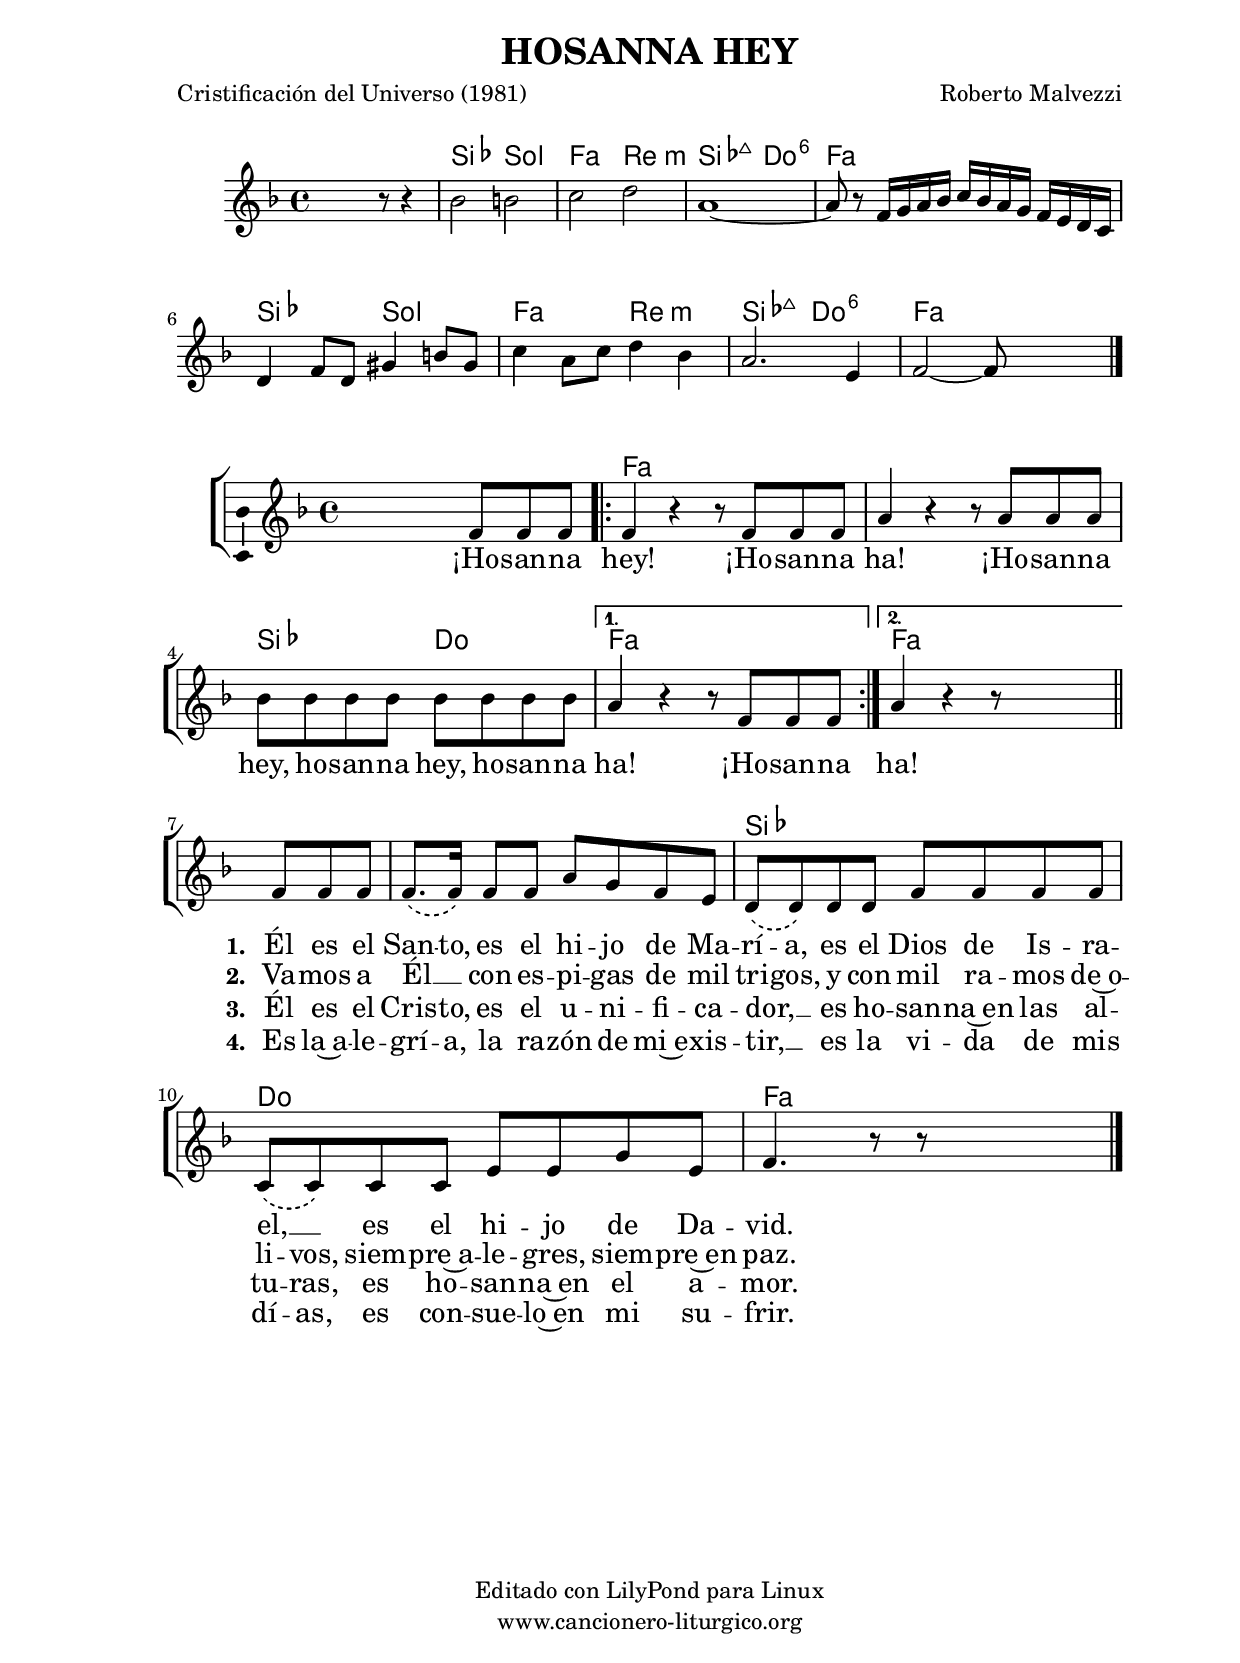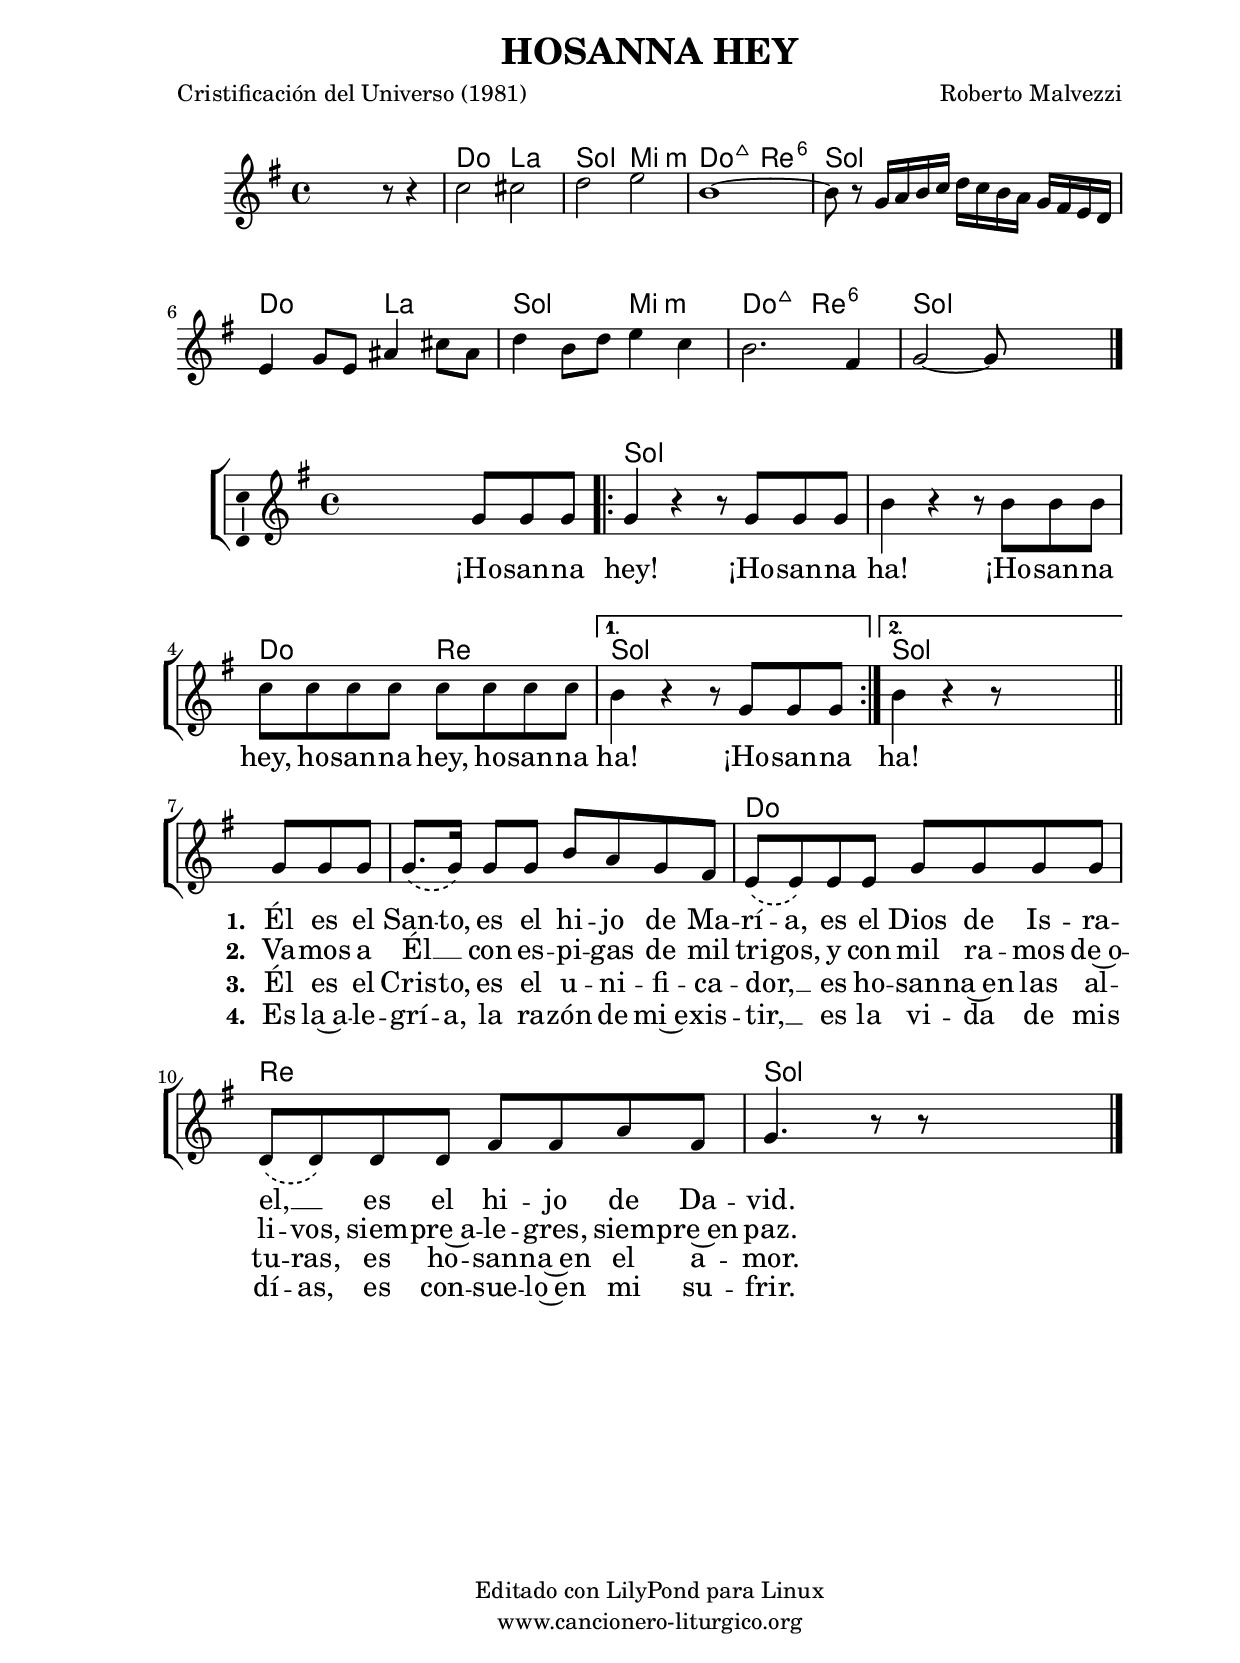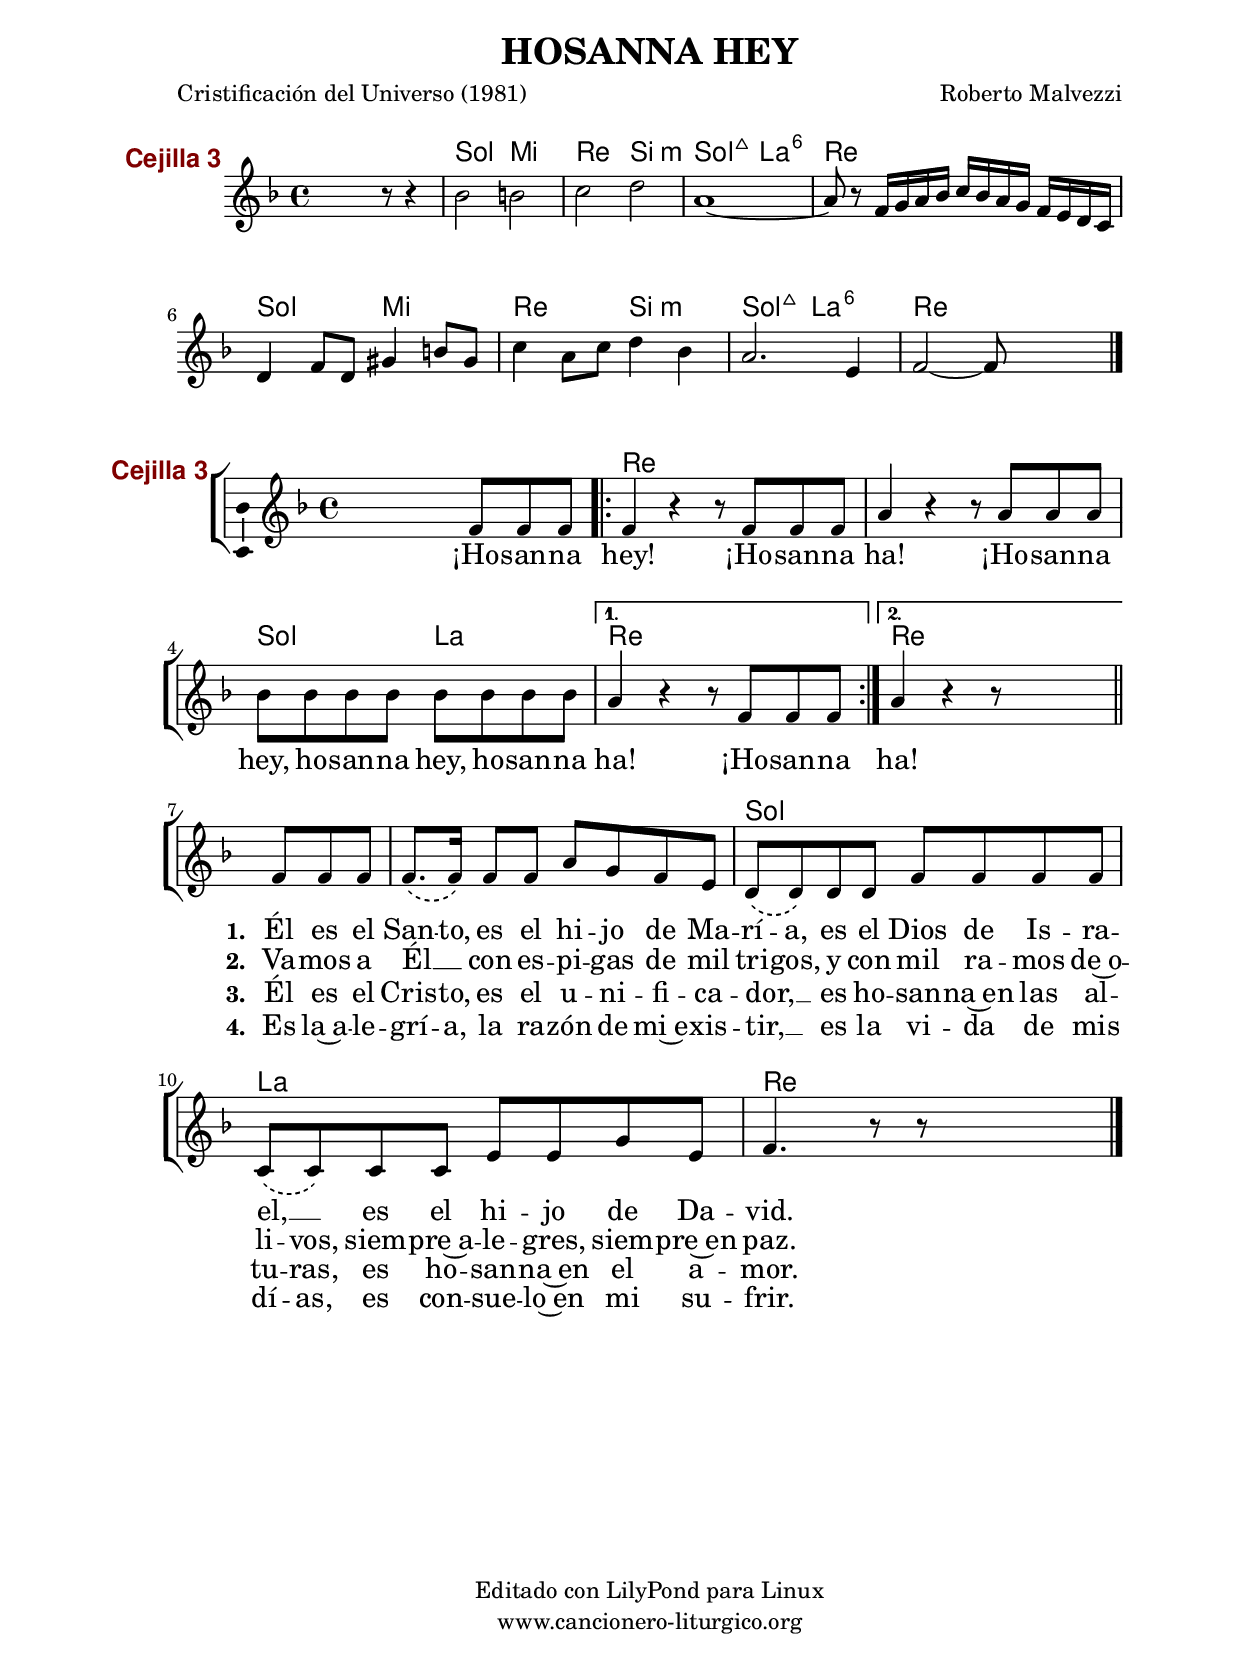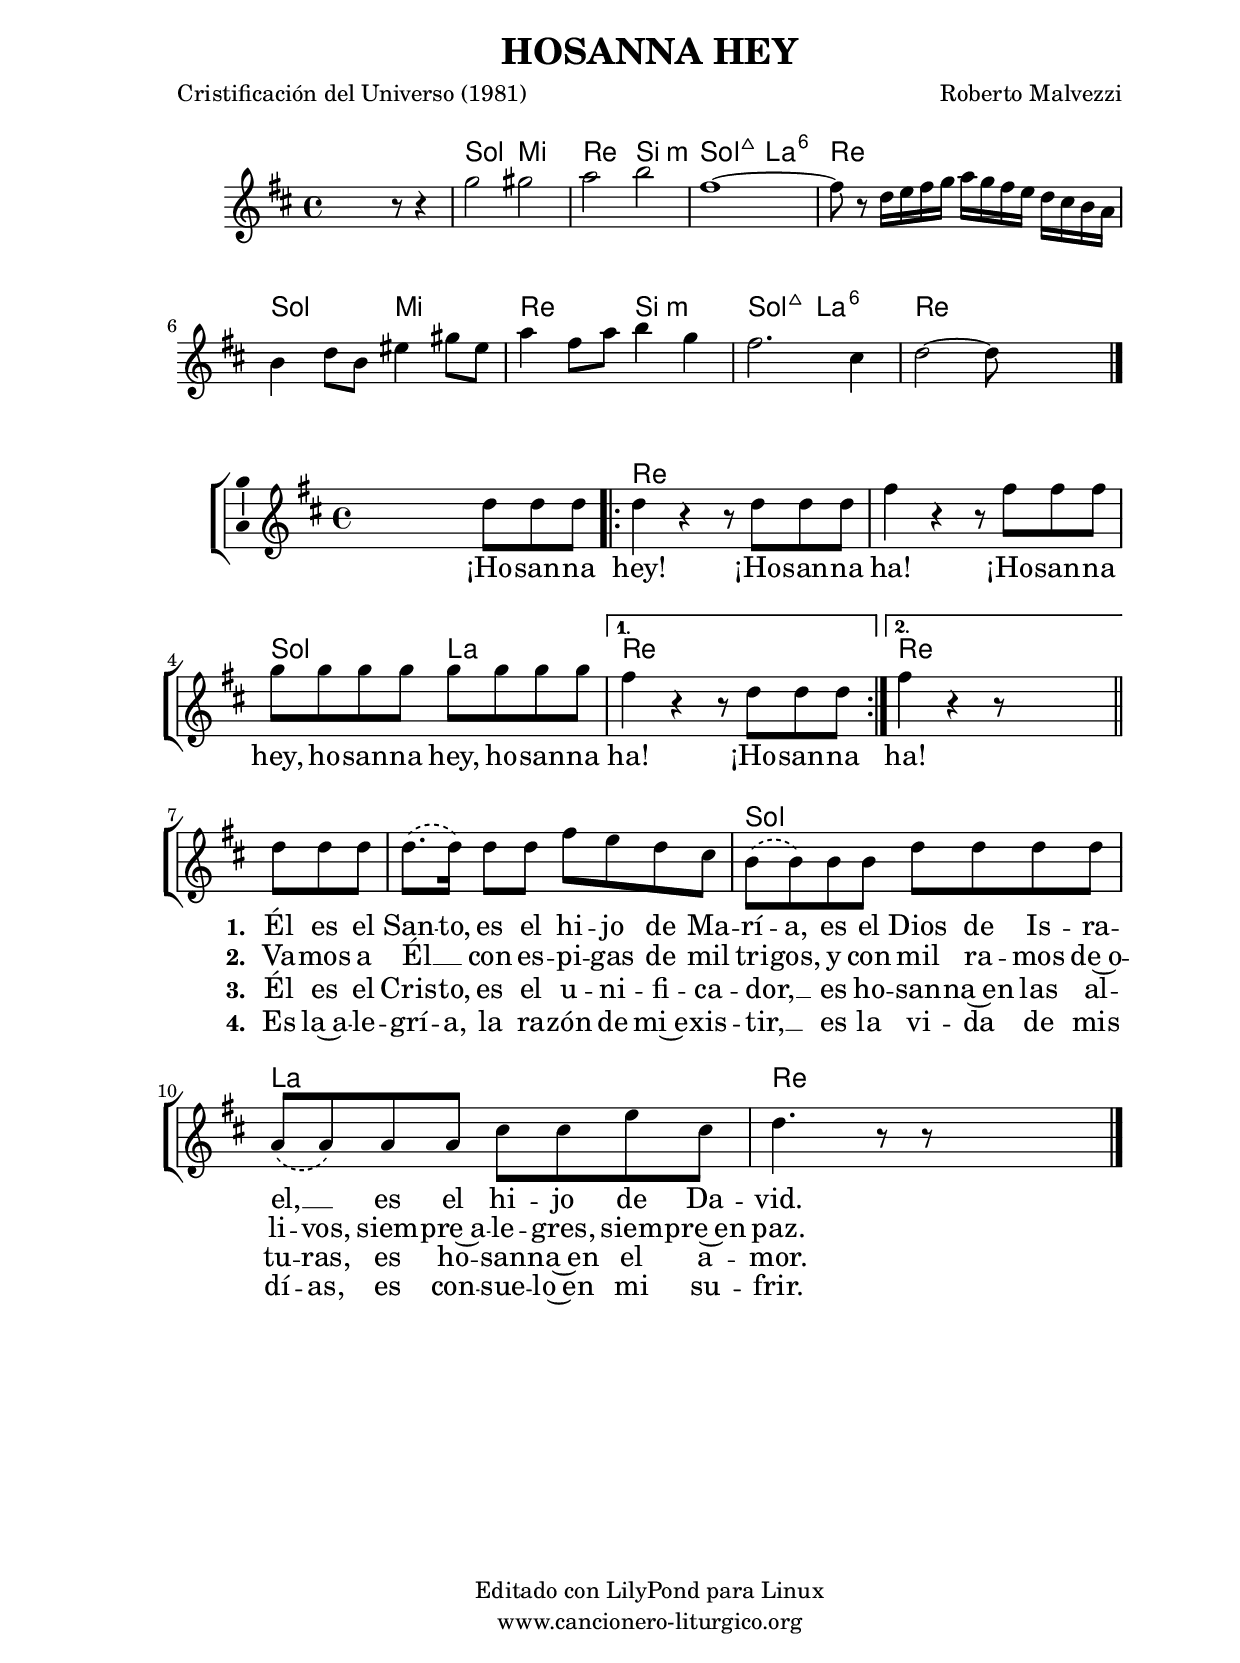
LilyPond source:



%versión de lilypond para la que se ha escrito esta partitura:
\version "2.16.0"

	%Tamaño papel
	#(set-default-paper-size "a4")
	%Tamaño partitura
	#(set-global-staff-size 20)
	%No responde al pulsar sobre una nota
	#(ly:set-option 'point-and-click #f)

%parámetros del encabezamiento:
\header {
	title = "HOSANNA HEY"
	subtitle = ""
	composer = "Roberto Malvezzi"
	poet = "Cristificación del Universo (1981)"
%	meter = "Tono original: Sol M"
	arranger = ""
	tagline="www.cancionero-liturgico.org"
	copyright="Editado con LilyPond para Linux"
	tiempo = ""
	usos = ""
	letra = ""
	}

%parámetros asociados al papel:
\paper  {
	oddHeaderMarkup = \markup {\fill-line { \on-the-fly #not-first-page \fromproperty #'header:title \on-the-fly #not-first-page \fromproperty #'header:composer }}
	evenHeaderMarkup = \markup {\fill-line { \fromproperty #'header:composer \fromproperty #'header:title }}
	#(set-paper-size "a4")
	print-page-number = ##f
	first-page-number = 1
	print-first-page-number = ##f
%	head-separation = 3.0 \cm
	top-margin = 2.0 \cm
	bottom-margin = 0.5\cm
%%%	bottom-margin = -2.0\cm
	left-margin = 3.0 \cm
	line-width = 16.0 \cm 
	indent = 8\mm
	interscoreline = 2.\mm
	between-system-space = 15\mm
%	para que las partituras no llenen la hoja:
	ragged-bottom = ##t
%	idem para la última hoja:
	ragged-last-bottom = ##f
%	para que las partituras llenen el ancho del papel:
	ragged-last = ##f
	after-title-space = 2.5 \cm
%page-count=1
%system-count=8

	%Flexible Vertical Spacing
%	markup-markup-spacing =
%	#'((basic-distance . 15) (minimum-distance . 15) (padding . 3))
	markup-system-spacing =
	#'((basic-distance . 15) (minimum-distance . 15) (padding . 3))
	system-system-spacing =
	#'((basic-distance . 15) (minimum-distance . 15) (padding . 3))
	score-system-spacing =
	#'((basic-distance . 15) (minimum-distance . 15) (padding . 5))
%	top-system-spacing = % header
%	#'((basic-distance . 8) (minimum-distance . 0) (padding . 0))
%	top-markup-spacing =
%	#'((basic-distance . 20) (minimum-distance . 20) (padding . 0))
	last-bottom-spacing = % footer
	#'((basic-distance . 5) (minimum-distance . 5) (padding . 0))
%	score-markup-spacing =
%	#'((basic-distance . 16) (minimum-distance . 13) (padding . 0))

	}


%parámetros que afectan a toda la partitura:
global =  {
	%clave de sol (G):
	\clef G
	%armadura:
	\transpose c f
	\key c \major
	\tempo 4=135
	\set Score.tempoHideNote = ##t
	}


acordesintro = {
	\italianChords
	\chordmode {
\transpose c f
{

s1
f2 d c a:m f:7+ g:6 c s f d
c2 a:m f:7+ g:6 c s

	}
	}
}

acordes = {
	\italianChords
	\chordmode {
\transpose c f
{

s1

\repeat volta 2 {
c1 c f2 g
}

\alternative {
{
c1
}
{
c1
}
}

s1
c1 f g c

	}
	}
}

melodiaintro = 
\transpose c f
{
	\relative c'{
	\time 4/4

s2 s8 r8 r4
f2 fis
g2 a
e1~
e8 r8 c16 d e f g f e d c b a g
a4 c8 a dis4 fis8 dis
g4 e8 g a4 f
e2. b4
c2~c8 s8 s4

	\bar "|."
	}
	}


melodia = 
\transpose c f
{
	\relative c'{
	\time 4/4

\phrasingSlurDashed

s2 s8 c8 c c
\repeat volta 2 {
c4 r4 r8 c8 c c
e4 r4 r8 e8 e e
f8 f f f f f f f
}
\alternative {
{
e4 r4 r8 c8 c c
}
{
e4 r4 r8 s8 s4
}
}

\bar "||"
\break

s2 s8 c8 c c
c8. \(c16\) c8 c e d c b
a8 \(a\) a a c c c c
g8 \(g\) g g b b d b
c4. r8 r8 s8 s4

	\bar "|."
	}
	}


texto = \lyricmode {
¡Ho -- san -- na hey! ¡Ho -- san -- na ha!
¡Ho -- san -- na hey, ho -- san -- na hey, ho -- san -- na ha!
¡Ho -- san -- na
ha!

\set stanza =#"1. " Él es el San -- to, es el hi -- jo de Ma -- rí -- a,
es el Dios de Is -- ra -- el, __ _ es el hi -- jo de Da -- vid.

	}

textodos = \lyricmode {
\skip 1 \skip 1 \skip 1 \skip 1 \skip 1 \skip 1 \skip 1 \skip 1
\skip 1 \skip 1 \skip 1 \skip 1 \skip 1 \skip 1 \skip 1 \skip 1
\skip 1 \skip 1 \skip 1 \skip 1 \skip 1 \skip 1 \skip 1 \skip 1

\set stanza =#"2. " Va -- mos a Él __ _ con es -- pi -- gas de mil tri -- gos,
y con mil ra -- mos de~o -- li -- vos, siem -- pre~a -- le -- gres, siem -- pre~en paz.

	}

textotres = \lyricmode {
\skip 1 \skip 1 \skip 1 \skip 1 \skip 1 \skip 1 \skip 1 \skip 1
\skip 1 \skip 1 \skip 1 \skip 1 \skip 1 \skip 1 \skip 1 \skip 1
\skip 1 \skip 1 \skip 1 \skip 1 \skip 1 \skip 1 \skip 1 \skip 1

\set stanza =#"3. " Él es el Cris -- to, es el u -- ni -- fi -- ca -- dor, __ _
es ho -- san -- na~en las al -- tu -- ras, es ho -- san -- na~en el a -- mor.

	}

textocuatro = \lyricmode {
\skip 1 \skip 1 \skip 1 \skip 1 \skip 1 \skip 1 \skip 1 \skip 1
\skip 1 \skip 1 \skip 1 \skip 1 \skip 1 \skip 1 \skip 1 \skip 1
\skip 1 \skip 1 \skip 1 \skip 1 \skip 1 \skip 1 \skip 1 \skip 1

\set stanza =#"4. " Es la~a -- le -- grí -- a, la ra -- zón de mi~e -- xis -- tir, __ _
es la vi -- da de mis dí -- as, es con -- sue -- lo~en mi su -- frir.

	}


acordesintroStaff = \context ChordNames = acordesintroStaff <<
	\set chordChanges = ##t
	\acordesintro
	>>

acordesStaff = \context ChordNames = acordesStaff <<
	\set chordChanges = ##t
	\acordes
	>>


%%%%%%%%%%%%%%%%%%%%%%%%%%%%%%%%%%% CEJILLA %%%%%%%%%%%%%%%%%%%%%%%%%%%%%%%%%%%
acordesintrocejilla = {
%%%	\override ChordNames.ChordName #'font-size = #-1
%%%	\override ChordNames.ChordName #'font-series = #'bold
	\transpose f d {
		\acordesintro
		}
	}

acordesintrocejillaStaff = \context ChordNames = acordesintrocejillaStaff <<
	\set Staff.instrumentName = \markup \with-color #darkred \larger \bold \sans "Cejilla 3"
	\set chordChanges = ##t
	\acordesintrocejilla
	>>
acordescejilla = {
%%%	\override ChordNames.ChordName #'font-size = #-1
%%%	\override ChordNames.ChordName #'font-series = #'bold
	\transpose f d {
		\acordes
		}
	}

acordescejillaStaff = \context ChordNames = acordescejillaStaff <<
	\set Staff.instrumentName = \markup \with-color #darkred \larger \bold \sans "Cejilla 3"
	\set chordChanges = ##t
	\acordescejilla
	>>
%%%%%%%%%%%%%%%%%%%%%%%%%%%%%%%%%%% CEJILLA %%%%%%%%%%%%%%%%%%%%%%%%%%%%%%%%%%%


vozintroStaff = \context Voice = vozintroStaff
<<
	\override Staff.StaffSymbol #'staff-space = #(magstep -0.35)
	\set Staff.midiInstrument = #"english horn"
	\set Staff.midiMinimumVolume = #0.7
	\set Staff.midiMaximumVolume = #0.9
	\global
	\melodiaintro
	>>

vozStaff = \context Voice = vozStaff
\with {\consists "Ambitus_engraver"}
<<
%	\set Staff.instrumentName = ""
%	\set Staff.shortInstrumentName = ""
%	\set Staff.midiInstrument = #"clarinet"
%	\set Staff.midiInstrument = #"cello"
%	\set Staff.midiInstrument = #"flute"
	\set Staff.midiInstrument = #"electric guitar (jazz)"
%	\set Staff.midiInstrument = #"english horn"
%	\set Staff.midiInstrument = #"violin"
%	\set Staff.midiInstrument = #"glockenspiel"
	\set Staff.midiMinimumVolume = #0.7
	\set Staff.midiMaximumVolume = #0.9
	\global
	\melodia
	>>

textoStaff = \context Lyrics = textoStaff <<
	\lyricsto vozStaff \texto
	>>

textodosStaff = \context Lyrics = textodosStaff <<
	\lyricsto vozStaff \textodos
	>>

textotresStaff = \context Lyrics = textotresStaff <<
	\lyricsto vozStaff \textotres
	>>

textocuatroStaff = \context Lyrics = textocuatroStaff <<
	\lyricsto vozStaff \textocuatro
	>>


\book {
	\score {
		\context ChoirStaff {
%			\override StaffGroup.SystemStartBracket #'collapse-height = #1
%			\override Score.SystemStartBar #'collapse-height = #1
			<<
			\acordesintroStaff
			\vozintroStaff
			>>
			}
		\layout {
	    		\context {
				\Lyrics
				\override LyricText #'font-size = #2
				}
	   		 \context {
				\Score
				\override StaffSymbol #'staff-space = #(magstep +3)
				}
			}
		}
	\score {
		\context ChoirStaff {
			\override StaffGroup.SystemStartBracket #'collapse-height = #1
			\override Score.SystemStartBar #'collapse-height = #1
			<<
			\acordesStaff
			\vozStaff
			\textoStaff
			\textodosStaff
			\textotresStaff
			\textocuatroStaff
			>>
			}
		\layout {
	    		\context {
				\Lyrics
				\override LyricText #'font-size = #2
				}
	   		 \context {
				\Score
				\override StaffSymbol #'staff-space = #(magstep +3)
				}
			}
		}
	\score {
		\unfoldRepeats
		\context ChoirStaff {
			<<
			\acordesintroStaff
			\vozintroStaff
			>>
			<<
			\acordesStaff
			\vozStaff
			>>
			}
		\midi {
	  		\context {
	  			\Score
				tempoWholesPerMinute = #(ly:make-moment 70 4)
				}
			}
		}
	}


%Partitura para guitarra
#(define output-suffix "G")
\book {
	\score {
		\context ChoirStaff {
%			\override StaffGroup.SystemStartBracket #'collapse-height = #1
%			\override Score.SystemStartBar #'collapse-height = #1
			<<
			\acordesintrocejillaStaff
			\vozintroStaff
			>>
			}
		\layout {
%%%%%%%%%%%%%%%%%%%%%%%%%%%%%%%%%%% CEJILLA %%%%%%%%%%%%%%%%%%%%%%%%%%%%%%%%%%%
			\context {
				\ChordNames \consists Instrument_name_engraver
				}
%%%%%%%%%%%%%%%%%%%%%%%%%%%%%%%%%%% CEJILLA %%%%%%%%%%%%%%%%%%%%%%%%%%%%%%%%%%%
	    		\context {
				\Lyrics
				\override LyricText #'font-size = #2
				}
	   		 \context {
				\Score
				\override StaffSymbol #'staff-space = #(magstep +3)
				}
			}
		}
	\score {
		\context ChoirStaff {
			\override StaffGroup.SystemStartBracket #'collapse-height = #1
			\override Score.SystemStartBar #'collapse-height = #1
			<<
			\acordescejillaStaff
			\vozStaff
			\textoStaff
			\textodosStaff
			\textotresStaff
			\textocuatroStaff
			>>
			}
		\layout {
%%%%%%%%%%%%%%%%%%%%%%%%%%%%%%%%%%% CEJILLA %%%%%%%%%%%%%%%%%%%%%%%%%%%%%%%%%%%
			\context {
				\ChordNames \consists Instrument_name_engraver
				}
%%%%%%%%%%%%%%%%%%%%%%%%%%%%%%%%%%% CEJILLA %%%%%%%%%%%%%%%%%%%%%%%%%%%%%%%%%%%
	    		\context {
				\Lyrics
				\override LyricText #'font-size = #2
				}
	   		 \context {
				\Score
				\override StaffSymbol #'staff-space = #(magstep +3)
				}
			}
		}
	}


#(define output-suffix "C")
\book {
	\score {
		\context ChoirStaff {
%			\override StaffGroup.SystemStartBracket #'collapse-height = #1
%			\override Score.SystemStartBar #'collapse-height = #1
\transpose c d
			<<
			\acordesintroStaff
			\vozintroStaff
			>>
			}
		\layout {
	    		\context {
				\Lyrics
				\override LyricText #'font-size = #2
				}
	   		 \context {
				\Score
				\override StaffSymbol #'staff-space = #(magstep +3)
				}
			}
		}
	\score {
		\context ChoirStaff {
			\override StaffGroup.SystemStartBracket #'collapse-height = #1
			\override Score.SystemStartBar #'collapse-height = #1
\transpose c d
			<<
			\acordesStaff
			\vozStaff
			\textoStaff
			\textodosStaff
			\textotresStaff
			\textocuatroStaff
			>>
			}
		\layout {
	    		\context {
				\Lyrics
				\override LyricText #'font-size = #2
				}
	   		 \context {
				\Score
				\override StaffSymbol #'staff-space = #(magstep +3)
				}
			}
		}
	}


#(define output-suffix "S")
\book {
	\score {
		\context ChoirStaff {
%			\override StaffGroup.SystemStartBracket #'collapse-height = #1
%			\override Score.SystemStartBar #'collapse-height = #1
\transpose c a
			<<
			\acordesintroStaff
			\vozintroStaff
			>>
			}
		\layout {
	    		\context {
				\Lyrics
				\override LyricText #'font-size = #2
				}
	   		 \context {
				\Score
				\override StaffSymbol #'staff-space = #(magstep +3)
				}
			}
		}
	\score {
		\context ChoirStaff {
			\override StaffGroup.SystemStartBracket #'collapse-height = #1
			\override Score.SystemStartBar #'collapse-height = #1
\transpose c a
			<<
			\acordesStaff
			\vozStaff
			\textoStaff
			\textodosStaff
			\textotresStaff
			\textocuatroStaff
			>>
			}
		\layout {
	    		\context {
				\Lyrics
				\override LyricText #'font-size = #2
				}
	   		 \context {
				\Score
				\override StaffSymbol #'staff-space = #(magstep +3)
				}
			}
		}
	}


